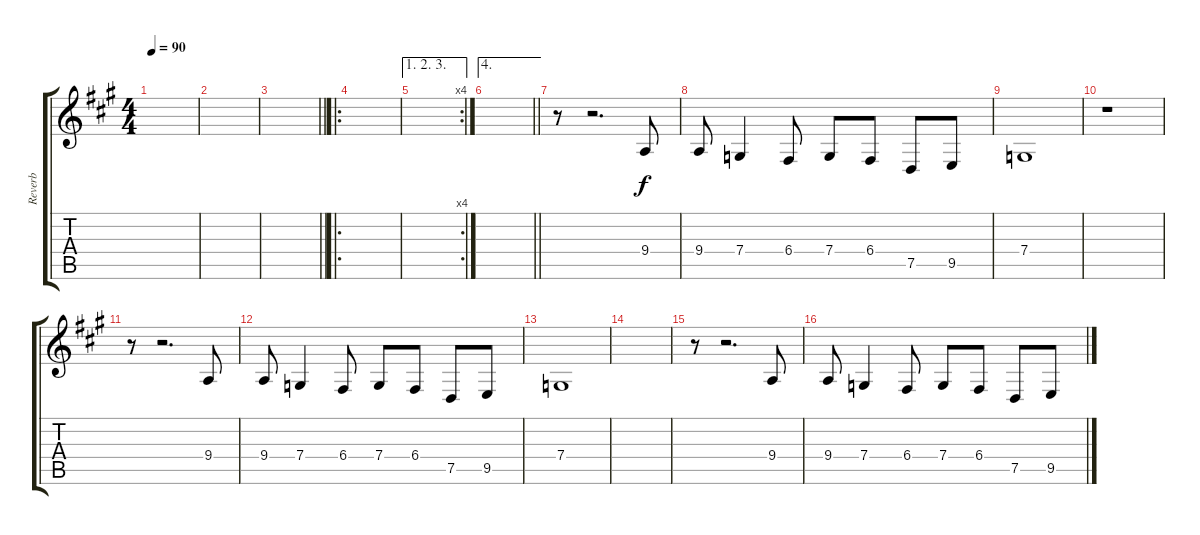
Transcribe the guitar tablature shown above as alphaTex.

\track ("Reverb" "Reverb") {instrument stringensemble1}
\staff {score tabs}
\tuning (D4 A3 F3 C3 G2 D2) {hide}
\ts (4 4)
\tempo 90
\clef g2
\ks a
|
|
\barLineRight lightlight
|
\ro
|
\ae (1 2 3)
\rc 4
|
\ae 4
\barLineRight lightlight
|
r.8 r.2{d} 9.4.8 |
9.4.8 7.4.4 6.4.8 7.4.8 6.4.8 7.5.8 9.5.8 |
7.4.1 |
r.1 |
r.8 r.2{d} 9.4.8 |
9.4.8 7.4.4 6.4.8 7.4.8 6.4.8 7.5.8 9.5.8 |
7.4.1 |
|
r.8 r.2{d} 9.4.8 |
9.4.8 7.4.4 6.4.8 7.4.8 6.4.8 7.5.8 9.5.8
